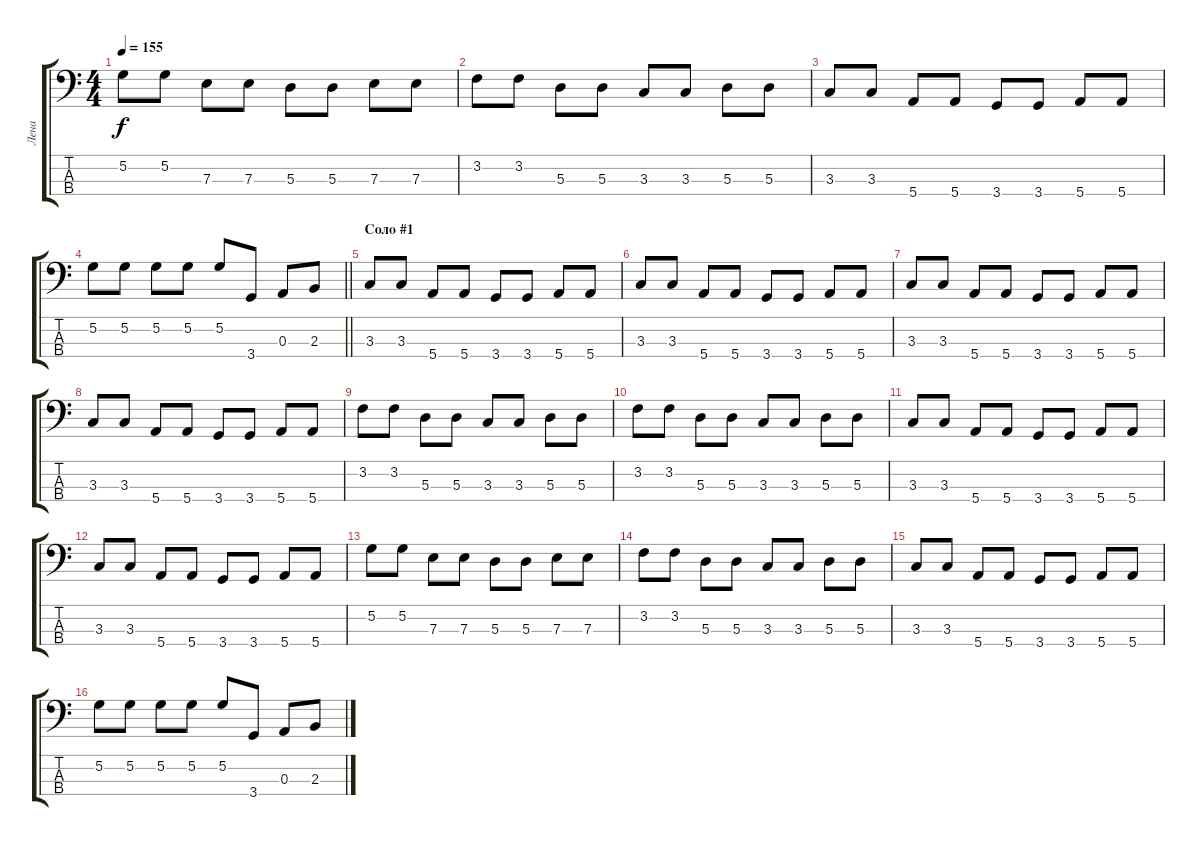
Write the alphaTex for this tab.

\track ("Лена" "Лена") {instrument electricbassfinger}
\staff {score tabs}
\tuning (G2 D2 A1 E1) {hide}
\ts (4 4)
\tempo 155
\clef f4
\ks c
5.2.8{dy f} 5.2.8 7.3.8 7.3.8 5.3.8 5.3.8 7.3.8 7.3.8 |
3.2.8 3.2.8 5.3.8 5.3.8 3.3.8 3.3.8 5.3.8 5.3.8 |
3.3.8 3.3.8 5.4.8 5.4.8 3.4.8 3.4.8 5.4.8 5.4.8 |
\barLineRight lightlight
5.2.8 5.2.8 5.2.8 5.2.8 5.2.8 3.4.8 0.3.8 2.3.8 |
\section ("" "Соло #1")
3.3.8 3.3.8 5.4.8 5.4.8 3.4.8 3.4.8 5.4.8 5.4.8 |
3.3.8 3.3.8 5.4.8 5.4.8 3.4.8 3.4.8 5.4.8 5.4.8 |
3.3.8 3.3.8 5.4.8 5.4.8 3.4.8 3.4.8 5.4.8 5.4.8 |
3.3.8 3.3.8 5.4.8 5.4.8 3.4.8 3.4.8 5.4.8 5.4.8 |
3.2.8 3.2.8 5.3.8 5.3.8 3.3.8 3.3.8 5.3.8 5.3.8 |
3.2.8 3.2.8 5.3.8 5.3.8 3.3.8 3.3.8 5.3.8 5.3.8 |
3.3.8 3.3.8 5.4.8 5.4.8 3.4.8 3.4.8 5.4.8 5.4.8 |
3.3.8 3.3.8 5.4.8 5.4.8 3.4.8 3.4.8 5.4.8 5.4.8 |
5.2.8 5.2.8 7.3.8 7.3.8 5.3.8 5.3.8 7.3.8 7.3.8 |
3.2.8 3.2.8 5.3.8 5.3.8 3.3.8 3.3.8 5.3.8 5.3.8 |
3.3.8 3.3.8 5.4.8 5.4.8 3.4.8 3.4.8 5.4.8 5.4.8 |
5.2.8 5.2.8 5.2.8 5.2.8 5.2.8 3.4.8 0.3.8 2.3.8
